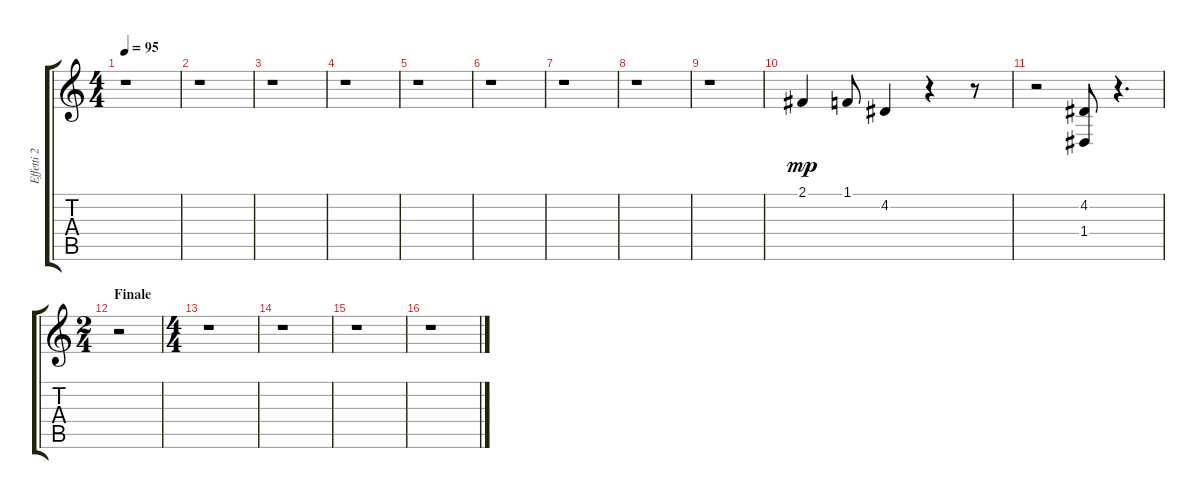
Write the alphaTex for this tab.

\track ("Effetti 2" "Effetti 2") {instrument lead5charang}
\staff {score tabs}
\tuning (E4 B3 G3 D3 A2 E2) {hide}
\ts (4 4)
\tempo 95
\clef g2
\ks c
r.1{dy mp} |
r.1 |
r.1 |
r.1 |
r.1 |
r.1 |
r.1 |
r.1 |
r.1 |
2.1.4{instrument fx5brightness} 1.1.8 4.2.4 r.4 r.8 |
r.2 (4.2 1.4).8 r.4{d} |
\ts (2 4)
\section ("" "Finale")
r.2 |
\ts (4 4)
r.1 |
r.1 |
r.1 |
r.1
